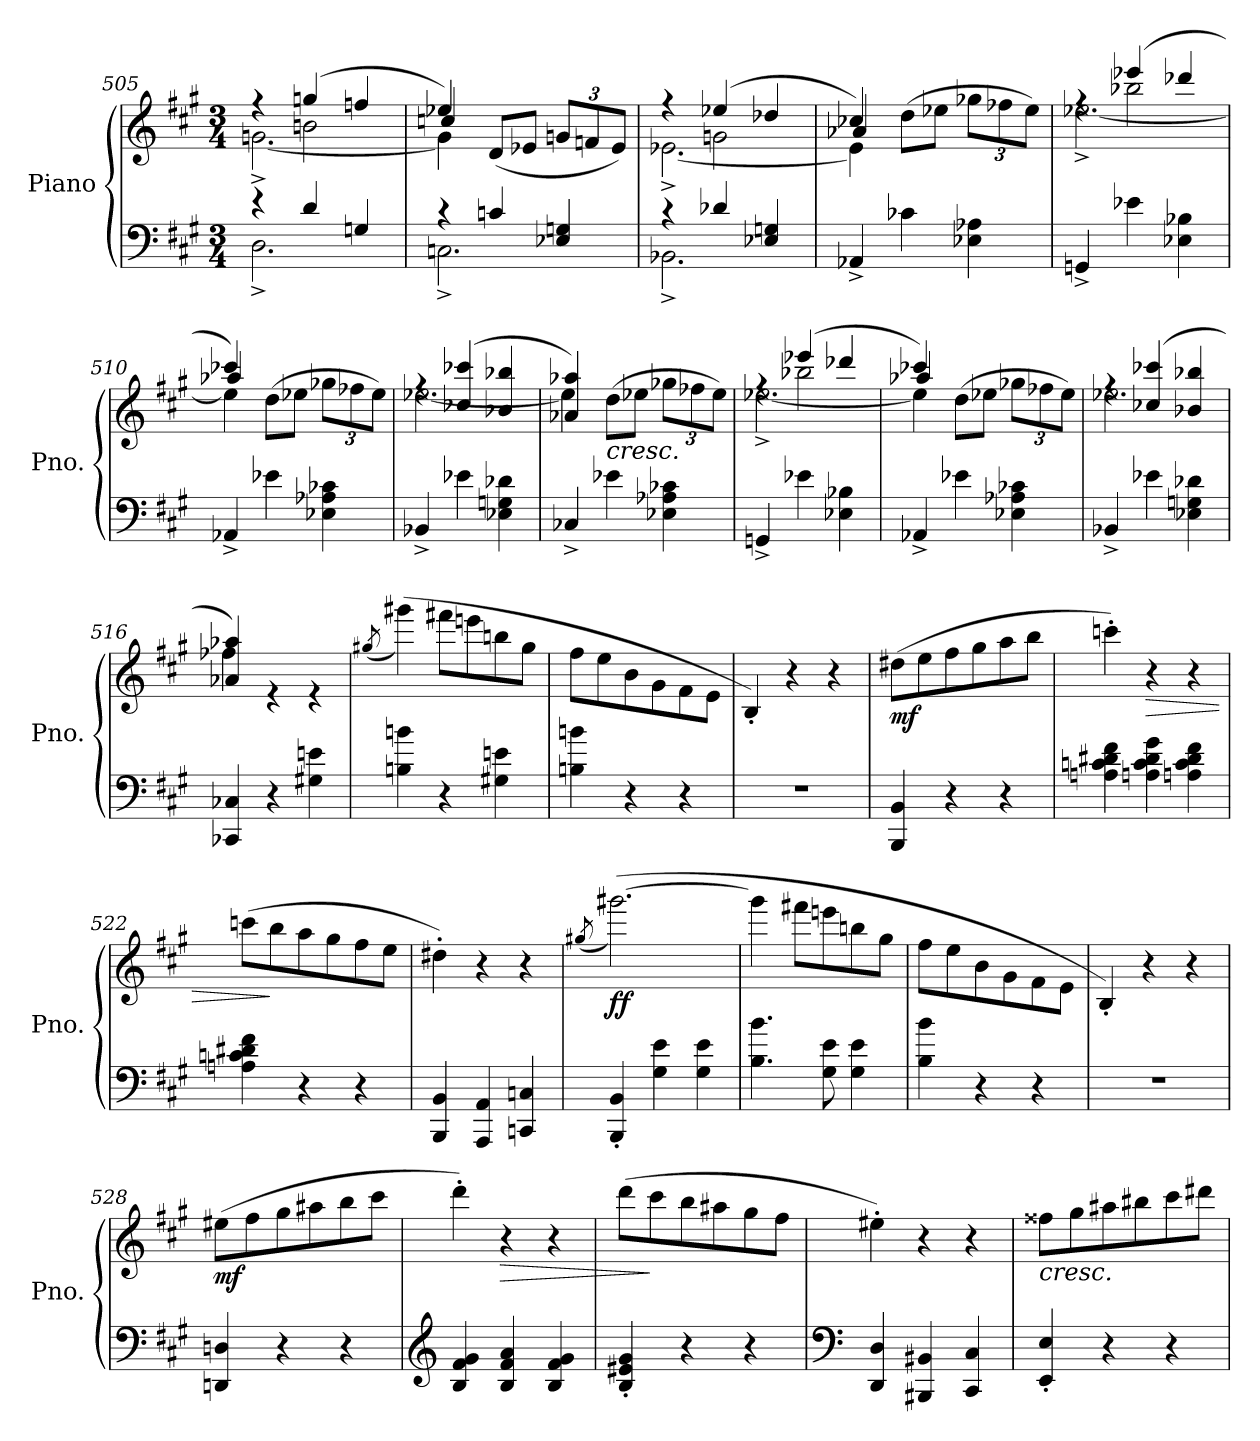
**kern	**kern	**dynam
*part1	*part1	*part1
*staff2	*staff1	*staff1/2
*I"Piano	*	*
*I'Pno.	*	*
*clefF4	*clefG2	*
*k[f#c#g#]	*k[f#c#g#]	*
*M3/4	*M3/4	*
=505	=505	=505
*^	*^	*
*	*	*	*^	*
4r	2.D^\	4rff	[2.gn^\	4ryy	.
4d/	.	(>4ggn/	.	2bn\	.
4Gn/	.	4ffn/	.	.	.
=506	=506	=506	=506	=506	=506
4r	2.Cn^\	4ee-X/)	4g\]	4ccn/	.
4cn/	.	(<8d/L	2ryy	2ryy	.
.	.	8e-X/J	.	.	.
*	*	*Xbrackettup	*	*	*
4E-X/ 4Gn/	.	12gn/L	.	.	.
.	.	12fn/	.	.	.
.	.	12e-/J)	.	.	.
=507	=507	=507	=507	=507	=507
4r	2.BB-X^\	4rff	[2.e-X^\	4ryy	.
4d-X/	.	(>4ee-X/	.	2gn\	.
4E-X/ 4Gn/	.	4dd-X/	.	.	.
*v	*v	*	*	*	*
!!LO:LB:g=z	!!	!!
=508	=508	=508	=508	=508
4AA-X^/	4cc-X/)	4e-\]	4a-X/	.
!	!	!	!	!LO:DY:b
4c-X\	(<8dd\L	2ryy	2ryy	other-dynamics
.	8ee-X\J	.	.	.
4E-X\ 4A-X\	12gg-X\L	.	.	.
.	12ff-X\	.	.	.
.	12ee-\J)	.	.	.
=509	=509	=509	=509	=509
4GGn^/	4rff	[2.ee-X^\	4ryy	.
4e-X\	(>4eee-X/	.	2bb-X\	.
4E-X\ 4B-X\	4ddd-X/	.	.	.
=510	=510	=510	=510	=510
4AA-X^/	4ccc-X/)	4ee-\]	4aa-X/	.
4e-X\	(>8dd\L	2ryy	2ryy	.
.	8ee-X\J	.	.	.
4E-X\ 4A-X\ 4c-X\	12gg-X\L	.	.	.
.	12ff-X\	.	.	.
.	12ee-\J)	.	.	.
*	*	*v	*v	*
=511	=511	=511	=511
4BB-X^/	4rff	[2.ee-X\	.
4e-X\	(>4cc-X/ 4ccc-X/	.	.
4E-X\ 4Gn\ 4d-X\	4b-X/ 4bb-X/	.	.
!!LO:LB:g=z
=512	=512	=512	=512
*	*	*^	*
4C-X^/	4a-X/ 4aa-X/)	4ee-\]	4ryy	.
!	!LO:TX:b:i:t=cresc.	!	!	!
4e-X\	(>8dd\L	2ryy	2ryy	.
.	8ee-X\J	.	.	.
4E-X\ 4A-X\ 4c-X\	12gg-X\L	.	.	.
.	12ff-X\	.	.	.
.	12ee-\J)	.	.	.
=513	=513	=513	=513	=513
4GGn^/	4rff	[2.ee-X^\	4ryy	.
4e-X\	(>4eee-X/	.	2bb-X\	.
4E-X\ 4B-X\	4ddd-X/	.	.	.
=514	=514	=514	=514	=514
4AA-X^/	4ccc-X/)	4ee-\]	4aa-X/	.
4e-X\	(>8dd\L	2ryy	2ryy	.
.	8ee-X\J	.	.	.
4E-X\ 4A-X\ 4c-X\	12gg-X\L	.	.	.
.	12ff-X\	.	.	.
.	12ee-\J)	.	.	.
*	*	*v	*v	*
=515	=515	=515	=515
4BB-X^/	4rff	2.ee-X\	.
4e-X\	(>4cc-X/ 4ccc-X/	.	.
4E-X\ 4Gn\ 4d-X\	4b-X/ 4bb-X/	.	.
=516	=516	=516	=516
*	*	*^	*
4CC-X/ 4C-X/	4a-X/ 4aa-X/)	4ff-X\	4ryy	.
4r	4re	2ryy	2ryy	.
4G#X\ 4en\	4re	.	.	.
*	*v	*v	*v	*
!!LO:LB:g=z
=517	=517	=517
.	(<8qgg#X/	.
4Bn\ 4bn\	(>4ggg#X\)	.
4r	8fff#X\L	.
.	8eeen\	.
4G#X\ 4en\	8bbn\	.
.	8gg#\J	.
=518	=518	=518
4Bn\ 4bn\	8ff#\L	.
.	8ee\	.
4r	8b\	.
.	8g#\	.
4r	8f#\	.
.	8e\J	.
=519	=519	=519
2.r	4B'/)	.
.	4r	.
.	4r	.
=520	=520	=520
!	!	!LO:DY:b
4BBB/ 4BB/	(>8dd#X\L	mf
.	8ee\	.
4r	8ff#\	.
.	8gg#\	.
4r	8aa\	.
.	8bb\J	.
=521	=521	=521
4An\ 4cn\ 4d#X\ 4f#\	4cccn'\)	.
!	!	!LO:HP:b
4An\ 4c\ 4d#\ 4g#\	4r	>
4An\ 4c\ 4d#\ 4f#\	4r	.
=522	=522	=522
4An\ 4cn\ 4d#X\ 4f#\	(>8cccn\L	.
.	8bb\	]
4r	8aa\	.
.	8gg#\	.
4r	8ff#\	.
.	8ee\J	.
!!LO:PB:g=z
=523	=523	=523
4BBB/ 4BB/	4dd#X'\)	.
4AAA/ 4AA/	4r	.
4CCn/ 4Cn/	4r	.
=524	=524	=524
.	(<8qgg#X/	.
!	!	!LO:DY:b
4BBB/' 4BB/'	(>[2.ggg#X\)	ff
4G#\ 4e\	.	.
4G#\ 4e\	.	.
=525	=525	=525
4.B\ 4.b\	4ggg#\]	.
.	8fff#X\L	.
8G#\ 8e\	8eeen\	.
4G#\ 4e\	8bbn\	.
.	8gg#\J	.
=526	=526	=526
4B\ 4b\	8ff#\L	.
.	8ee\	.
4r	8b\	.
.	8g#\	.
4r	8f#\	.
.	8e\J	.
=527	=527	=527
2.r	4B'/)	.
.	4r	.
.	4r	.
=528	=528	=528
!	!	!LO:DY:b
4DDn/ 4Dn/	(>8ee#X\L	mf
.	8ff#\	.
4r	8gg#\	.
.	8aa#X\	.
4r	8bb\	.
.	8ccc#\J	.
=529	=529	=529
*clefG2	*	*
4B/ 4f#/ 4g#/	4ddd'\)	.
!	!	!LO:HP:b
4B/ 4f#/ 4a/	4r	>
4B/ 4f#/ 4g#/	4r	.
!!LO:LB:g=z
=530	=530	=530
4B/' 4e#X/' 4g#/'	(>8ddd\L	.
.	8ccc#\	]
4r	8bb\	.
.	8aa#X\	.
4r	8gg#\	.
.	8ff#\J	.
=531	=531	=531
*clefF4	*	*
4DD/ 4D/	4ee#X'\)	.
4BBB#X/ 4BB#X/	4r	.
4CC#/ 4C#/	4r	.
=532	=532	=532
!	!LO:TX:b:i:t=cresc.	!
4EE/' 4E/'	8ff##X\L	.
.	8gg#\	.
4r	8aa#X\	.
.	8bb#X\	.
4r	8ccc#\	.
.	8ddd#X\J	.
=	=	=
*-	*-	*-
